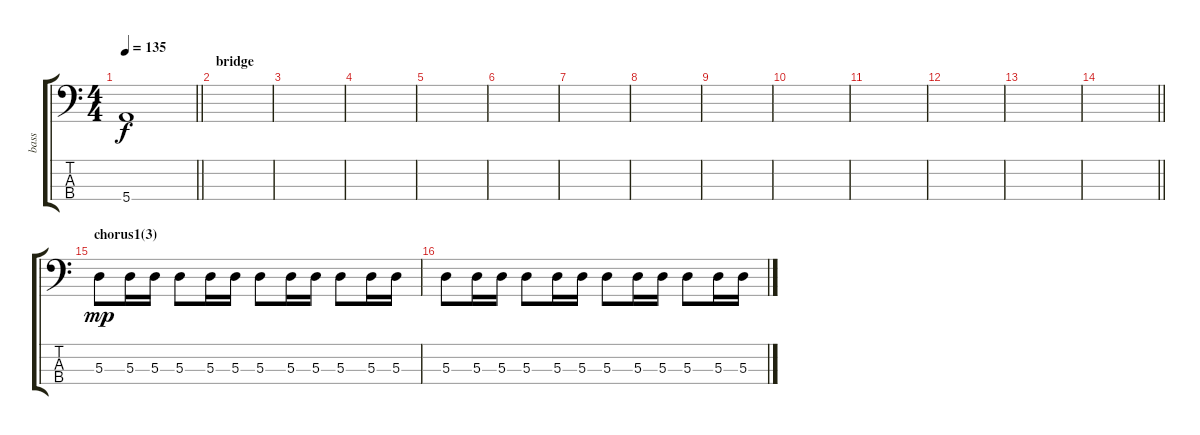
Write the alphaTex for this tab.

\track ("bass" "bass") {instrument electricbassfinger}
\staff {score tabs}
\tuning (G2 D2 A1 E1) {hide}
\ts (4 4)
\tempo 135
\clef f4
\barLineRight lightlight
\ks c
5.4{t}.1{dy f} |
\section ("" "bridge")
|
|
|
|
|
|
|
|
|
|
|
|
\barLineRight lightlight
|
\section ("" "chorus1(3)")
5.3.8{dy mp} 5.3.16 5.3.16 5.3.8 5.3.16 5.3.16 5.3.8 5.3.16 5.3.16 5.3.8 5.3.16 5.3.16 |
5.3.8 5.3.16 5.3.16 5.3.8 5.3.16 5.3.16 5.3.8 5.3.16 5.3.16 5.3.8 5.3.16 5.3.16
